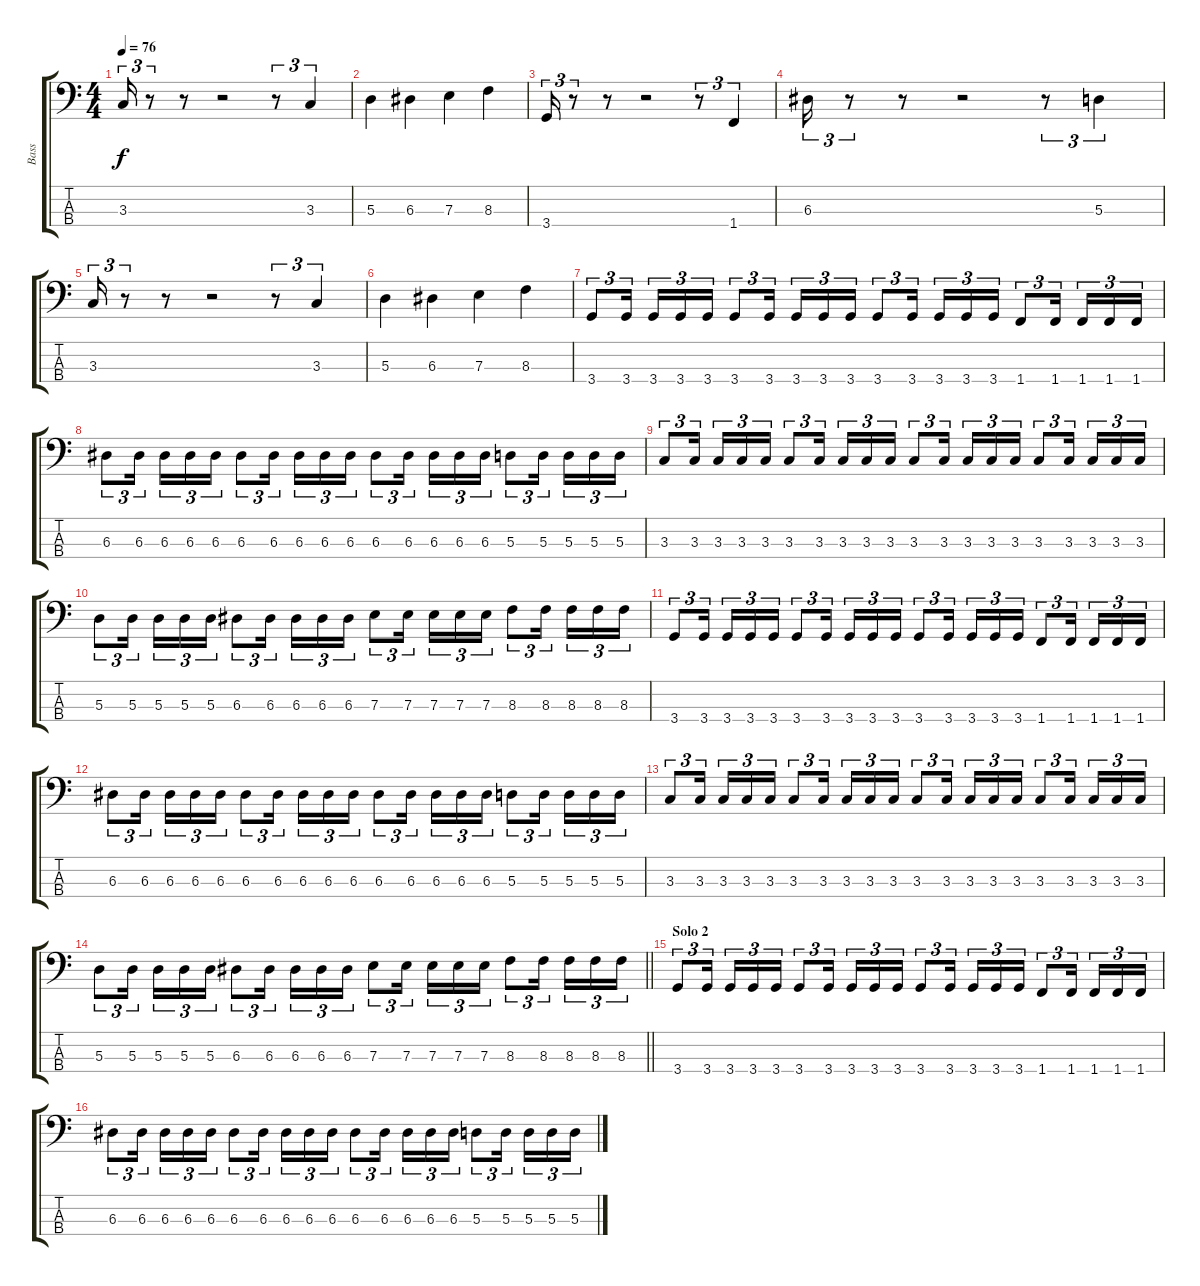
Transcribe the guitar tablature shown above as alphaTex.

\track ("Bass" "Bass") {instrument electricbassfinger}
\staff {score tabs}
\tuning (G2 D2 A1 E1) {hide}
\ts (4 4)
\tempo 76
\clef f4
\ks c
3.3.16{tu (3 2) dy f} r.8{tu (3 2)} r.8 r.2 r.8{tu (3 2)} 3.3.4{tu (3 2)} |
5.3.4 6.3.4 7.3.4 8.3.4 |
3.4.16{tu (3 2)} r.8{tu (3 2)} r.8 r.2 r.8{tu (3 2)} 1.4.4{tu (3 2)} |
6.3.16{tu (3 2)} r.8{tu (3 2)} r.8 r.2 r.8{tu (3 2)} 5.3.4{tu (3 2)} |
3.3.16{tu (3 2)} r.8{tu (3 2)} r.8 r.2 r.8{tu (3 2)} 3.3.4{tu (3 2)} |
5.3.4 6.3.4 7.3.4 8.3.4 |
3.4.8{tu (3 2)} 3.4.16{tu (3 2) beam splitsecondary} 3.4.16{tu (3 2)} 3.4.16{tu (3 2)} 3.4.16{tu (3 2)} 3.4.8{tu (3 2)} 3.4.16{tu (3 2) beam splitsecondary} 3.4.16{tu (3 2)} 3.4.16{tu (3 2)} 3.4.16{tu (3 2)} 3.4.8{tu (3 2)} 3.4.16{tu (3 2) beam splitsecondary} 3.4.16{tu (3 2)} 3.4.16{tu (3 2)} 3.4.16{tu (3 2)} 1.4.8{tu (3 2)} 1.4.16{tu (3 2) beam splitsecondary} 1.4.16{tu (3 2)} 1.4.16{tu (3 2)} 1.4.16{tu (3 2)} |
6.3.8{tu (3 2)} 6.3.16{tu (3 2) beam splitsecondary} 6.3.16{tu (3 2)} 6.3.16{tu (3 2)} 6.3.16{tu (3 2)} 6.3.8{tu (3 2)} 6.3.16{tu (3 2) beam splitsecondary} 6.3.16{tu (3 2)} 6.3.16{tu (3 2)} 6.3.16{tu (3 2)} 6.3.8{tu (3 2)} 6.3.16{tu (3 2) beam splitsecondary} 6.3.16{tu (3 2)} 6.3.16{tu (3 2)} 6.3.16{tu (3 2)} 5.3.8{tu (3 2)} 5.3.16{tu (3 2) beam splitsecondary} 5.3.16{tu (3 2)} 5.3.16{tu (3 2)} 5.3.16{tu (3 2)} |
3.3.8{tu (3 2)} 3.3.16{tu (3 2) beam splitsecondary} 3.3.16{tu (3 2)} 3.3.16{tu (3 2)} 3.3.16{tu (3 2)} 3.3.8{tu (3 2)} 3.3.16{tu (3 2) beam splitsecondary} 3.3.16{tu (3 2)} 3.3.16{tu (3 2)} 3.3.16{tu (3 2)} 3.3.8{tu (3 2)} 3.3.16{tu (3 2) beam splitsecondary} 3.3.16{tu (3 2)} 3.3.16{tu (3 2)} 3.3.16{tu (3 2)} 3.3.8{tu (3 2)} 3.3.16{tu (3 2) beam splitsecondary} 3.3.16{tu (3 2)} 3.3.16{tu (3 2)} 3.3.16{tu (3 2)} |
5.3.8{tu (3 2)} 5.3.16{tu (3 2) beam splitsecondary} 5.3.16{tu (3 2)} 5.3.16{tu (3 2)} 5.3.16{tu (3 2)} 6.3.8{tu (3 2)} 6.3.16{tu (3 2) beam splitsecondary} 6.3.16{tu (3 2)} 6.3.16{tu (3 2)} 6.3.16{tu (3 2)} 7.3.8{tu (3 2)} 7.3.16{tu (3 2) beam splitsecondary} 7.3.16{tu (3 2)} 7.3.16{tu (3 2)} 7.3.16{tu (3 2)} 8.3.8{tu (3 2)} 8.3.16{tu (3 2) beam splitsecondary} 8.3.16{tu (3 2)} 8.3.16{tu (3 2)} 8.3.16{tu (3 2)} |
3.4.8{tu (3 2)} 3.4.16{tu (3 2) beam splitsecondary} 3.4.16{tu (3 2)} 3.4.16{tu (3 2)} 3.4.16{tu (3 2)} 3.4.8{tu (3 2)} 3.4.16{tu (3 2) beam splitsecondary} 3.4.16{tu (3 2)} 3.4.16{tu (3 2)} 3.4.16{tu (3 2)} 3.4.8{tu (3 2)} 3.4.16{tu (3 2) beam splitsecondary} 3.4.16{tu (3 2)} 3.4.16{tu (3 2)} 3.4.16{tu (3 2)} 1.4.8{tu (3 2)} 1.4.16{tu (3 2) beam splitsecondary} 1.4.16{tu (3 2)} 1.4.16{tu (3 2)} 1.4.16{tu (3 2)} |
6.3.8{tu (3 2)} 6.3.16{tu (3 2) beam splitsecondary} 6.3.16{tu (3 2)} 6.3.16{tu (3 2)} 6.3.16{tu (3 2)} 6.3.8{tu (3 2)} 6.3.16{tu (3 2) beam splitsecondary} 6.3.16{tu (3 2)} 6.3.16{tu (3 2)} 6.3.16{tu (3 2)} 6.3.8{tu (3 2)} 6.3.16{tu (3 2) beam splitsecondary} 6.3.16{tu (3 2)} 6.3.16{tu (3 2)} 6.3.16{tu (3 2)} 5.3.8{tu (3 2)} 5.3.16{tu (3 2) beam splitsecondary} 5.3.16{tu (3 2)} 5.3.16{tu (3 2)} 5.3.16{tu (3 2)} |
3.3.8{tu (3 2)} 3.3.16{tu (3 2) beam splitsecondary} 3.3.16{tu (3 2)} 3.3.16{tu (3 2)} 3.3.16{tu (3 2)} 3.3.8{tu (3 2)} 3.3.16{tu (3 2) beam splitsecondary} 3.3.16{tu (3 2)} 3.3.16{tu (3 2)} 3.3.16{tu (3 2)} 3.3.8{tu (3 2)} 3.3.16{tu (3 2) beam splitsecondary} 3.3.16{tu (3 2)} 3.3.16{tu (3 2)} 3.3.16{tu (3 2)} 3.3.8{tu (3 2)} 3.3.16{tu (3 2) beam splitsecondary} 3.3.16{tu (3 2)} 3.3.16{tu (3 2)} 3.3.16{tu (3 2)} |
\barLineRight lightlight
5.3.8{tu (3 2)} 5.3.16{tu (3 2) beam splitsecondary} 5.3.16{tu (3 2)} 5.3.16{tu (3 2)} 5.3.16{tu (3 2)} 6.3.8{tu (3 2)} 6.3.16{tu (3 2) beam splitsecondary} 6.3.16{tu (3 2)} 6.3.16{tu (3 2)} 6.3.16{tu (3 2)} 7.3.8{tu (3 2)} 7.3.16{tu (3 2) beam splitsecondary} 7.3.16{tu (3 2)} 7.3.16{tu (3 2)} 7.3.16{tu (3 2)} 8.3.8{tu (3 2)} 8.3.16{tu (3 2) beam splitsecondary} 8.3.16{tu (3 2)} 8.3.16{tu (3 2)} 8.3.16{tu (3 2)} |
\section ("" "Solo 2")
3.4.8{tu (3 2)} 3.4.16{tu (3 2) beam splitsecondary} 3.4.16{tu (3 2)} 3.4.16{tu (3 2)} 3.4.16{tu (3 2)} 3.4.8{tu (3 2)} 3.4.16{tu (3 2) beam splitsecondary} 3.4.16{tu (3 2)} 3.4.16{tu (3 2)} 3.4.16{tu (3 2)} 3.4.8{tu (3 2)} 3.4.16{tu (3 2) beam splitsecondary} 3.4.16{tu (3 2)} 3.4.16{tu (3 2)} 3.4.16{tu (3 2)} 1.4.8{tu (3 2)} 1.4.16{tu (3 2) beam splitsecondary} 1.4.16{tu (3 2)} 1.4.16{tu (3 2)} 1.4.16{tu (3 2)} |
6.3.8{tu (3 2)} 6.3.16{tu (3 2) beam splitsecondary} 6.3.16{tu (3 2)} 6.3.16{tu (3 2)} 6.3.16{tu (3 2)} 6.3.8{tu (3 2)} 6.3.16{tu (3 2) beam splitsecondary} 6.3.16{tu (3 2)} 6.3.16{tu (3 2)} 6.3.16{tu (3 2)} 6.3.8{tu (3 2)} 6.3.16{tu (3 2) beam splitsecondary} 6.3.16{tu (3 2)} 6.3.16{tu (3 2)} 6.3.16{tu (3 2)} 5.3.8{tu (3 2)} 5.3.16{tu (3 2) beam splitsecondary} 5.3.16{tu (3 2)} 5.3.16{tu (3 2)} 5.3.16{tu (3 2)}
